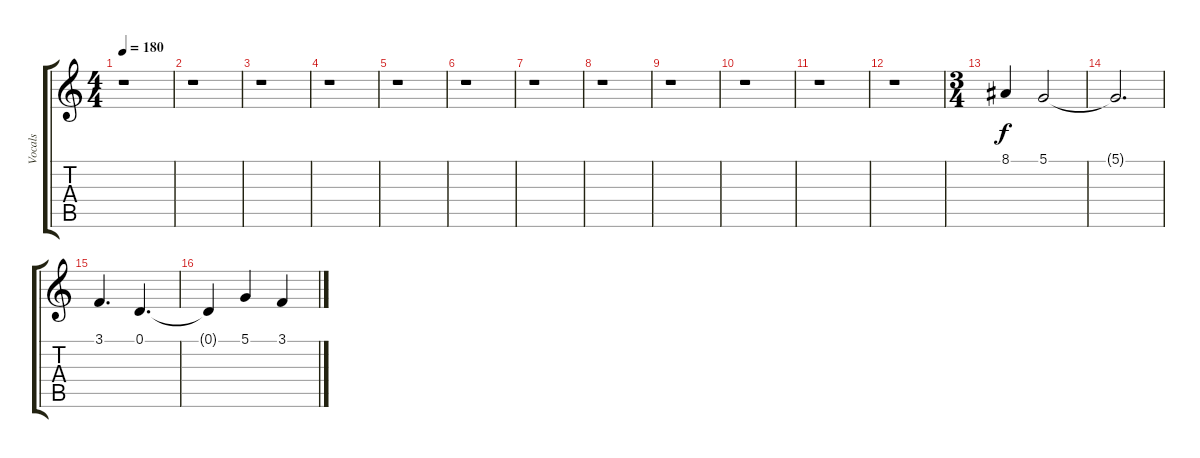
\track ("Vocals" "Vocals") {instrument stringensemble1}
\staff {score tabs}
\tuning (D4 A3 F3 C3 G2 C2) {hide}
\ts (4 4)
\tempo 180
\clef g2
\ks c
r.1{dy f} |
r.1 |
r.1 |
r.1 |
r.1 |
r.1 |
r.1 |
r.1 |
r.1 |
r.1 |
r.1 |
r.1 |
\ts (3 4)
8.1.4{volume 16} 5.1.2 |
5.1{t}.2{d} |
3.1.4{d} 0.1.4{d} |
0.1{t}.4 5.1.4 3.1.4
